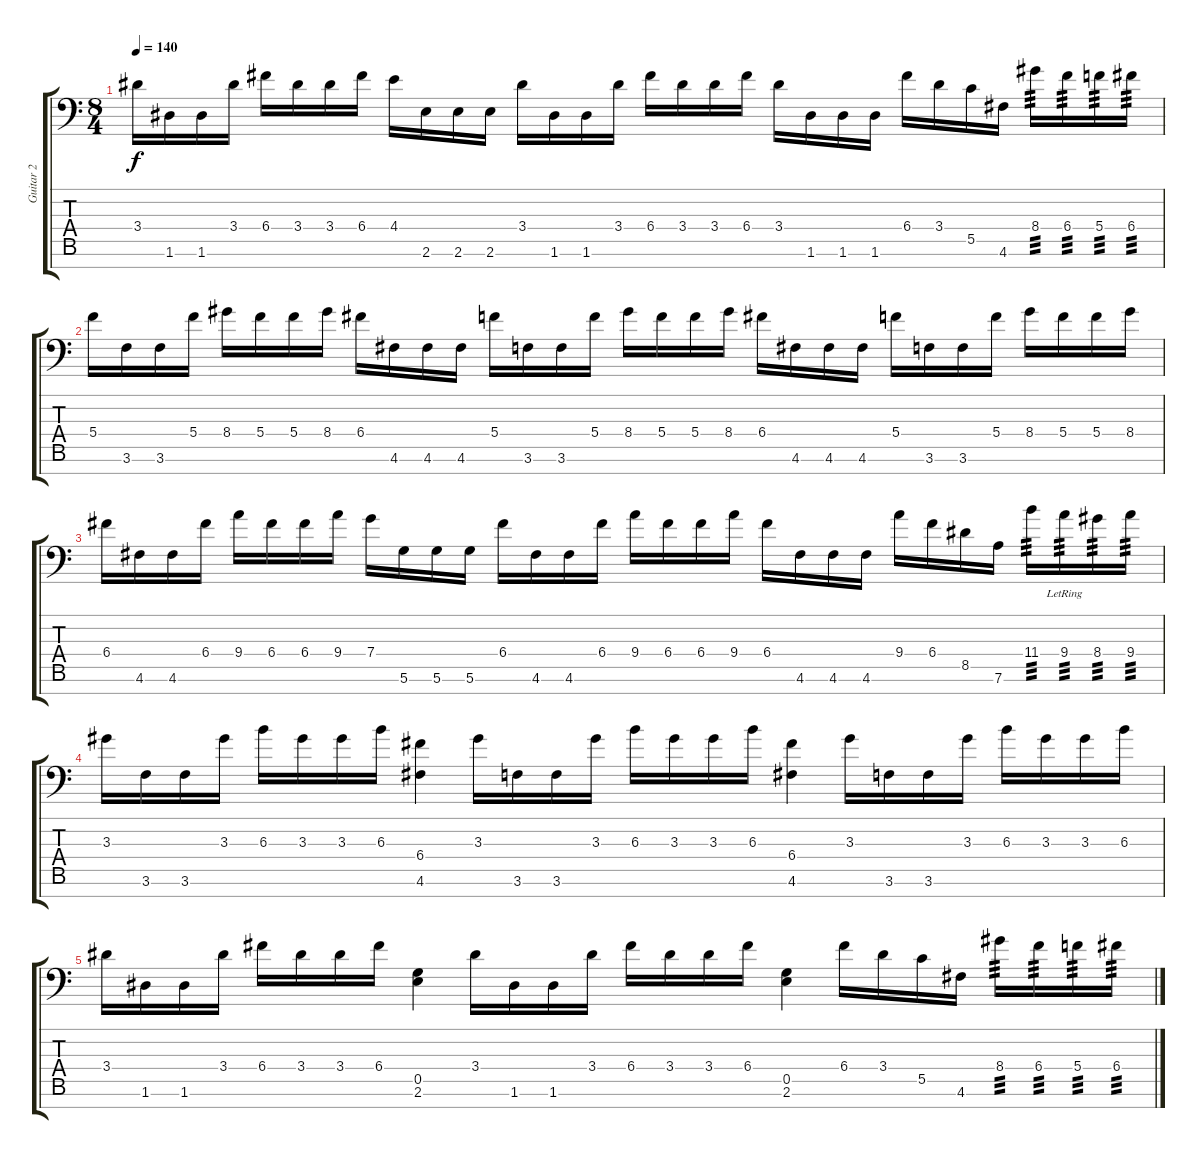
\track ("Guitar 2" "Guitar 2") {instrument distortionguitar}
\staff {score tabs}
\tuning (D4 A3 F3 C3 G2 D2 G1) {hide}
\ts (8 4)
\tempo 140
\clef f4
\ks c
3.4.16{dy f} 1.6.16 1.6.16 3.4.16 6.4.16 3.4.16 3.4.16 6.4.16 4.4.16 2.6.16 2.6.16 2.6.16 3.4.16 1.6.16 1.6.16 3.4.16 6.4.16 3.4.16 3.4.16 6.4.16 3.4.16 1.6.16 1.6.16 1.6.16 6.4.16 3.4.16 5.5.16 4.6.16 8.4.16{tp 3} 6.4.16{tp 3} 5.4.16{tp 3} 6.4.16{tp 3} |
5.4.16 3.6.16 3.6.16 5.4.16 8.4.16 5.4.16 5.4.16 8.4.16 6.4.16 4.6.16 4.6.16 4.6.16 5.4.16 3.6.16 3.6.16 5.4.16 8.4.16 5.4.16 5.4.16 8.4.16 6.4.16 4.6.16 4.6.16 4.6.16 5.4.16 3.6.16 3.6.16 5.4.16 8.4.16 5.4.16 5.4.16 8.4.16 |
6.4.16 4.6.16 4.6.16 6.4.16 9.4.16 6.4.16 6.4.16 9.4.16 7.4.16 5.6.16 5.6.16 5.6.16 6.4.16 4.6.16 4.6.16 6.4.16 9.4.16 6.4.16 6.4.16 9.4.16 6.4.16 4.6.16 4.6.16 4.6.16 9.4.16 6.4.16 8.5.16 7.6.16 11.4.16{tp 3} 9.4{lr}.16{tp 3} 8.4.16{tp 3} 9.4.16{tp 3} |
3.3.16 3.6.16 3.6.16 3.3.16 6.3.16 3.3.16 3.3.16 6.3.16 (6.4 4.6).4 3.3.16 3.6.16 3.6.16 3.3.16 6.3.16 3.3.16 3.3.16 6.3.16 (6.4 4.6).4 3.3.16 3.6.16 3.6.16 3.3.16 6.3.16 3.3.16 3.3.16 6.3.16 |
3.4.16 1.6.16 1.6.16 3.4.16 6.4.16 3.4.16 3.4.16 6.4.16 (0.5 2.6).4 3.4.16 1.6.16 1.6.16 3.4.16 6.4.16 3.4.16 3.4.16 6.4.16 (0.5 2.6).4 6.4.16 3.4.16 5.5.16 4.6.16 8.4.16{tp 3} 6.4.16{tp 3} 5.4.16{tp 3} 6.4.16{tp 3}
